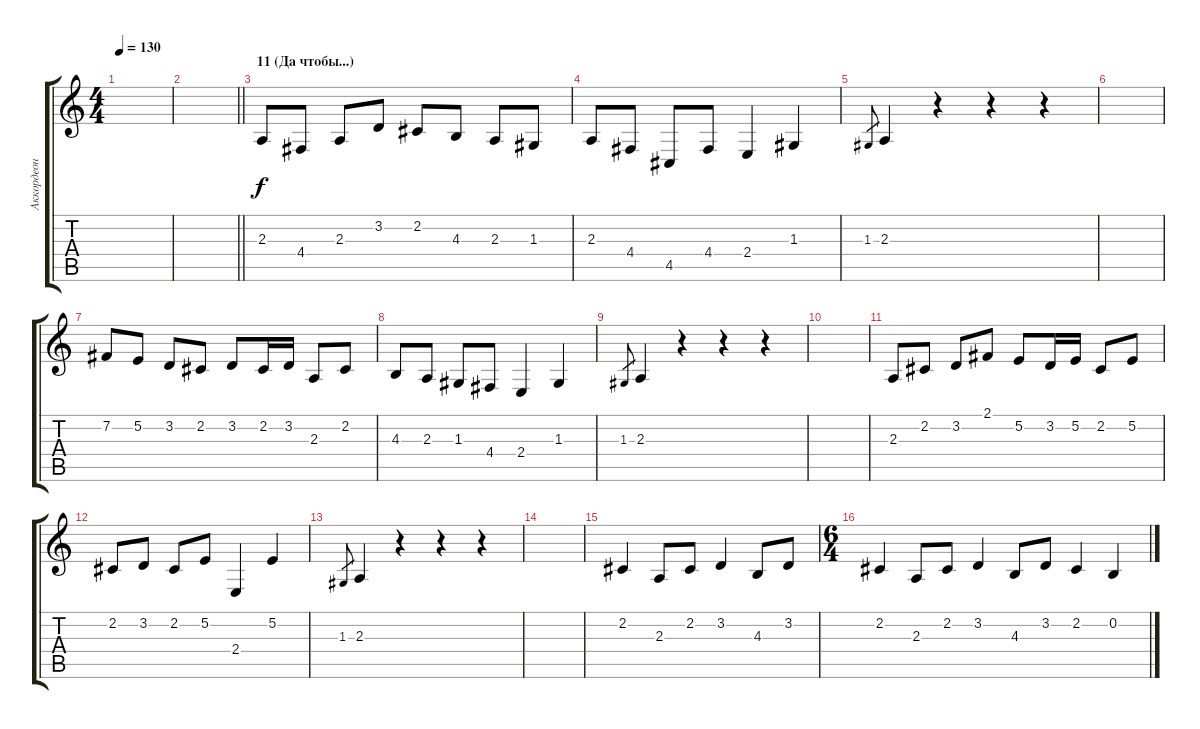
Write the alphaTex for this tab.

\track ("Аккордеон" "Аккордеон") {instrument accordion}
\staff {score tabs}
\tuning (E4 B3 G3 D3 A2 E2) {hide}
\ts (4 4)
\tempo 130
\clef g2
\ks c
|
\barLineRight lightlight
|
\section ("" "11 (Да чтобы...)")
2.3.8 4.4.8 2.3.8 3.2.8 2.2.8 4.3.8 2.3.8 1.3.8 |
2.3.8 4.4.8 4.5.8 4.4.8 2.4.4 1.3.4 |
1.3.8{gr} 2.3.4 r.4 r.4 r.4 |
|
7.2.8 5.2.8 3.2.8 2.2.8 3.2.8 2.2.16 3.2.16 2.3.8 2.2.8 |
4.3.8 2.3.8 1.3.8 4.4.8 2.4.4 1.3.4 |
1.3.8{gr} 2.3.4 r.4 r.4 r.4 |
|
2.3.8 2.2.8 3.2.8 2.1.8 5.2.8 3.2.16 5.2.16 2.2.8 5.2.8 |
2.2.8 3.2.8 2.2.8 5.2.8 2.4.4 5.2.4 |
1.3.8{gr} 2.3.4 r.4 r.4 r.4 |
|
2.2.4 2.3.8 2.2.8 3.2.4 4.3.8 3.2.8 |
\ts (6 4)
2.2.4 2.3.8 2.2.8 3.2.4 4.3.8 3.2.8 2.2.4 0.2.4
